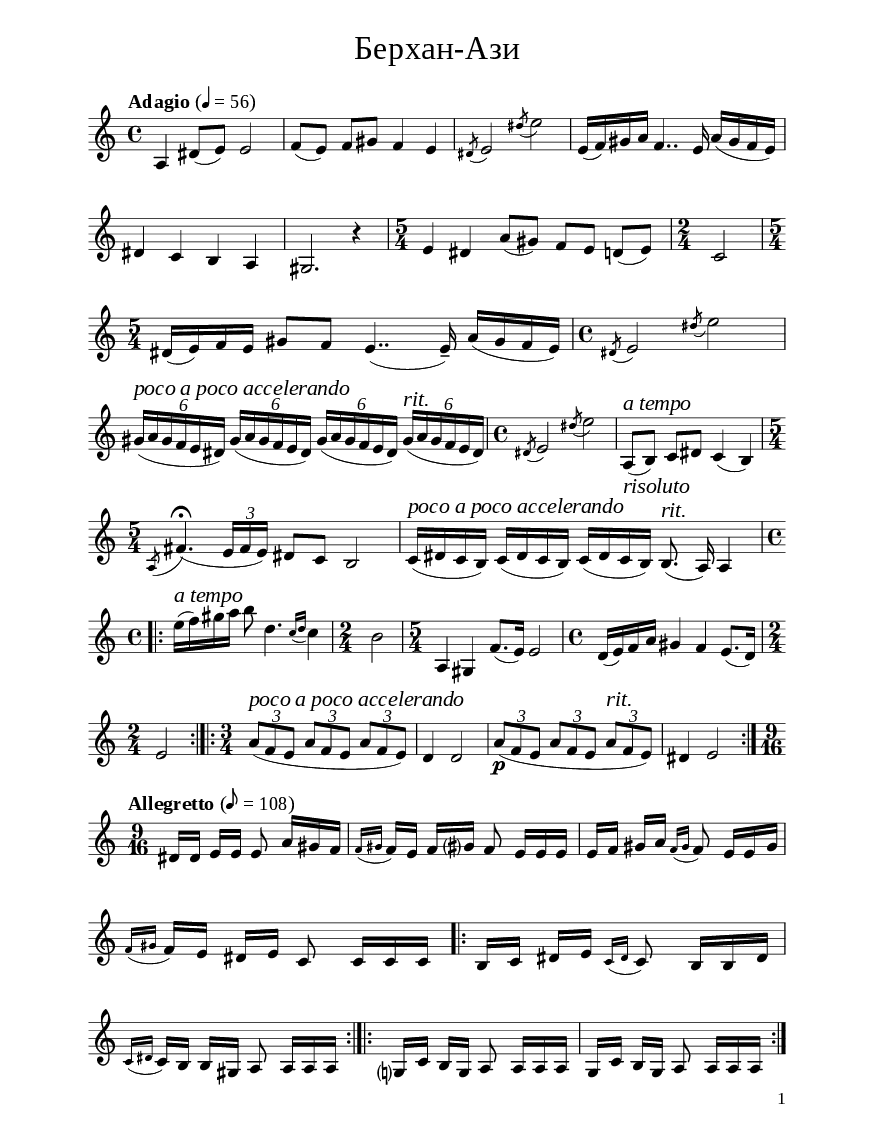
\version "2.24.4"

\include "include/globals.ily"
\bookpart {
  \label #'ref163
  \tocItem \markup "Берхан-Ази"
  \paper {
    % the system system spacing is custom here so do not include bookpart-paper.ily
    print-all-headers = ##t
    print-page-number = ##t
    print-first-page-number = ##t

    % put page numbers on the bottom
    oddHeaderMarkup = \markup ""
    evenHeaderMarkup = \markup ""
    oddFooterMarkup = \markup
    \fill-line {
      ""
      \if \should-print-page-number \fromproperty #'page:page-number-string
    }
    evenFooterMarkup = \markup
    \fill-line {
      \if \should-print-page-number \fromproperty #'page:page-number-string
      ""
    }

    left-margin = 1.5\cm
    right-margin = 1.5\cm
    top-margin = 1.6\cm
    bottom-margin = 1.2\cm
    ragged-bottom = ##t % do not spread the staves to fill the whole vertical space

    % change distance between staves
    system-system-spacing =
    #'((basic-distance . 13)
       (minimum-distance . 6)
       (padding . 1)
       (stretchability . 10))
  }

  \header {
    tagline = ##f
  }

  \score {
    \include "include/score-layout.ily"

    \new Voice \relative c' {
      \clef treble
      \key a \minor
      \time 4/4
      \tempoFunc "Adagio" 4 "56"
      \autoBeamOff

      a4 dis8([e]) e2 | \noBreak
      f8([e]) f[gis] f4 e | \noBreak
      \acciaccatura { dis8 } e2 \acciaccatura { dis'8 } e2 | \noBreak
      e,16([f) gis a] f4.. e16 a([gis f e]) | \break

      dis4 c b a | \noBreak
      gis2. r4 | \noBreak
      \time 5/4 e'4 dis a'8([gis]) f[e] d([e]) | \time 2/4 \noBreak

      c2 | \break
      \time 5/4 dis16([e) f e] gis8[f] e4..( e16\tenuto) a([gis f e]) | \noBreak
      \time 4/4 \acciaccatura { dis8 } e2 \acciaccatura { dis'8 } e2 | \break

      \tuplet 6/4 { gis,16 ^\markup { \huge \italic "poco a poco accelerando"} ([a gis f e dis]) } \tuplet 6/4 { gis([a gis f e dis]) } \tuplet 6/4 { gis([a gis f e dis]) } \tuplet 6/4 { gis ^\markup \huge \italic "rit." ([a gis f e dis]) } | \noBreak
      \time 4/4 \acciaccatura { dis8 } e2 \acciaccatura { dis'8 } e2 | \noBreak
      a,,8^\markup { \huge \italic "a tempo"}_\markup \huge \italic { risoluto } ([b]) c[dis] c4(b) \time 5/4 \break

      \acciaccatura { a8 } fis'4.\fermata( \tuplet 3/2 { e16[fis e]) } dis8[c] b2 | \noBreak
      c16 ^\markup { \huge \italic "poco a poco accelerando"} ([dis c b]) c([dis c b]) c([dis c b]) b8. ^\markup \huge \italic "rit." (a16) a4 |  \bar ".|:-|"  \time 4/4 \break


      e''16 ^\markup { \huge \italic "a tempo"} [(f) gis a] b8 d,4. \acciaccatura { c16[d] } c4 | \noBreak
      \time 2/4 b2 | \noBreak
      \time 5/4 a,4 gis f'8.([e16]) e2 | \noBreak
      \time 4/4 d16([e) f a] gis4 f e8.([d16]) | \time 2/4 \break

      e2 | \bar ":|.|:" \noBreak

      %\set Score.doubleRepeatType = #":|.|:"

      \time 3/4 \tuplet 3/2 { a8^\markup { \huge \italic "poco a poco accelerando"} ([f e] } \tuplet 3/2 { a[f e] } \tuplet 3/2 { a[f e]) } | \noBreak
      d4 d2 \noBreak
      \tuplet 3/2 { a'8\p([ f e] } \tuplet 3/2 { a[f e] } \tuplet 3/2 { a^\markup \huge \raise #1.5 \italic "rit." [f e]) } | \noBreak
      dis4 e2 | \bar ":|."

      \time 9/16 \break
      \tempoFunc "Allegretto" 8 "108"
      dis16[dis] e[e] e8 a16[gis f] | \noBreak
      \acciaccatura { f[gis] } f[e] f[gis?] f8 e16[e e] | \noBreak
      e[f] gis[a] \acciaccatura { f[gis] } f8 e16[e gis] | \break

      \acciaccatura { f[gis] } f[e] dis[e] c8 c16[c c] | \bar ".|:" \noBreak

      b[c] dis[e] \acciaccatura { c[dis] } c8 b16[b dis] | \break

      \acciaccatura { c[dis!] } c[b] b[gis]  a8 a16[a a] \bar ":|.|:" | \noBreak


      g?[c] b[g] a8 a16[a a] | \noBreak
      g[c] b[g] a8 a16[a a] | \bar ":|."

    }

    \header {
      title = \titleFunc #'ref_desc_14 "Берхан-Ази" "Berhan-Azi"
    }
    \midi { }
  } % score
} % bookpart
